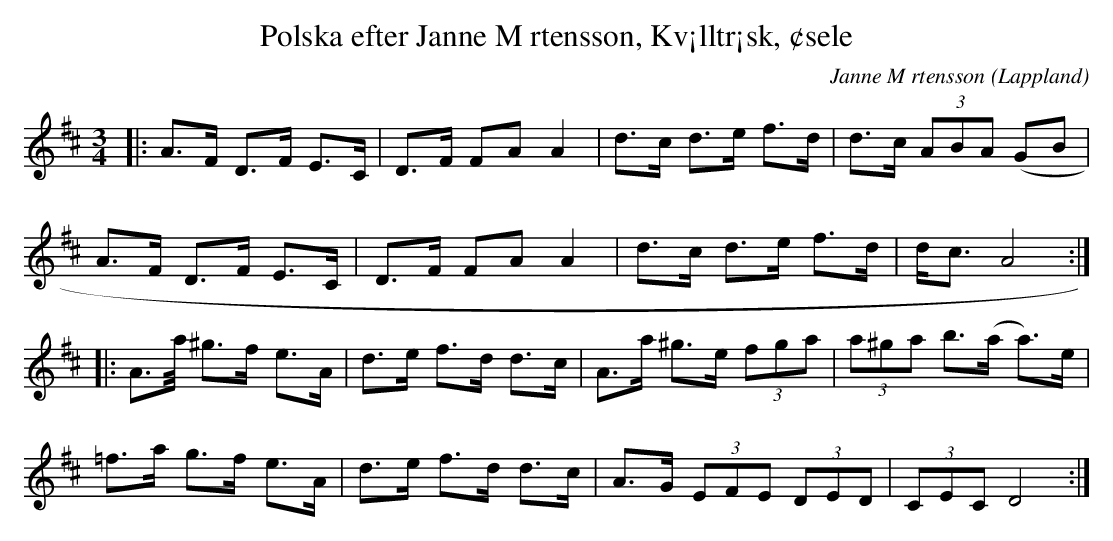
X:1
T:Polska efter Janne M rtensson, Kv¡lltr¡sk, ¢sele
C:Janne M rtensson
O: Lappland
M:3/4
L:1/8
K:D
|: A>F D>F E>C | D>F FA A2 | d>c d>e f>d | d>c (3ABA (GB |
   A>F D>F E>C | D>F FA A2 | d>c d>e f>d | d<c A4 :|
|: A>a/2 ^g>f e>A | d>e f>d d>c | A>a ^g>e (3fga | (3a^ga b>(a a)>e |
   =f>a g>f e>A | d>e f>d d>c | A>G (3EFE (3DED | (3CEC D4 :|
